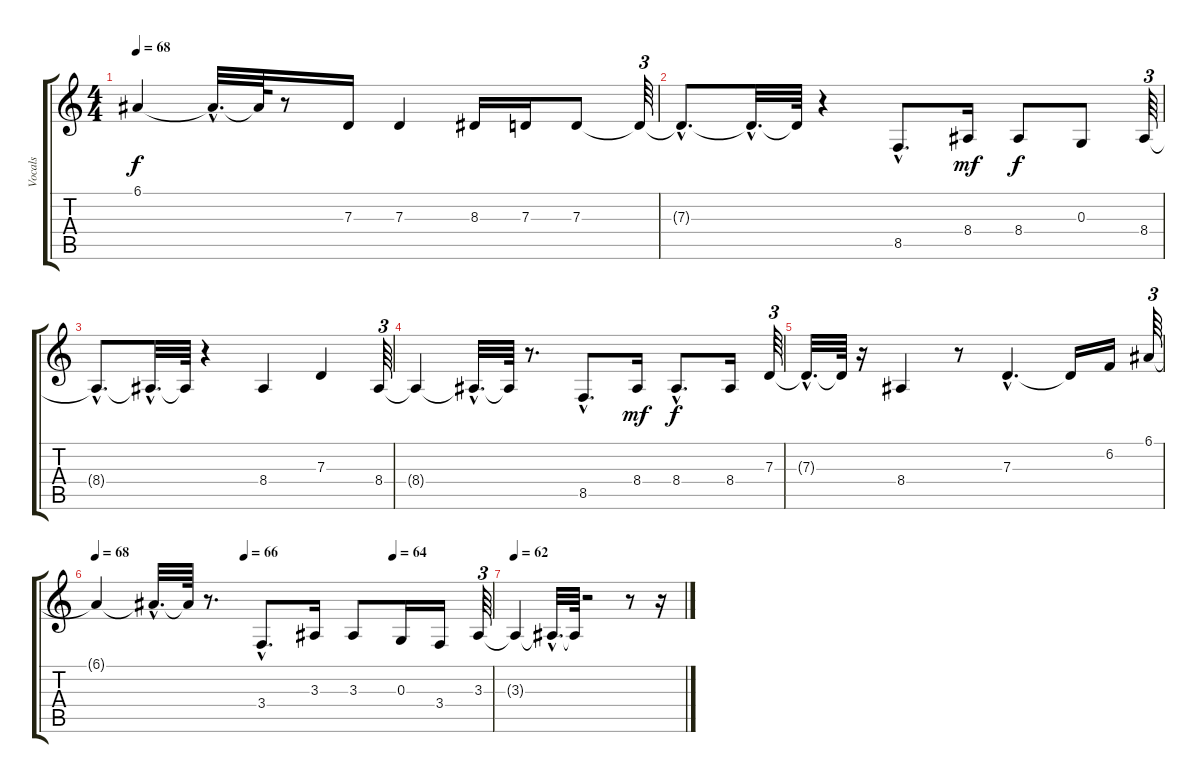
\track ("Vocals" "Vocals") {instrument tenorsax}
\staff {score tabs}
\tuning (E4 B3 G3 D3 A2 E2) {hide}
\ts (4 4)
\tempo 68
\clef g2
\ks c
6.1{t}.4{dy f} 6.1{hac t}.32{d} 6.1{t}.64 r.8 7.3.16 7.3.4 8.3.16 7.3.16 7.3.8 7.3{t}.64{tu (3 2)} |
7.3{hac t}.8{d} 7.3{hac t}.32{d} 7.3{t}.64 r.4 8.5{hac}.8{d} 8.4.16{dy mf} 8.4.8{dy f} 0.3.8 8.4.64{tu (3 2)} |
8.4{hac t}.8{d} 8.4{hac t}.32{d} 8.4{t}.64 r.4 8.4.4 7.3.4 8.4.64{tu (3 2)} |
8.4{t}.4 8.4{hac t}.32{d} 8.4{t}.64 r.8{d} 8.5{hac}.8{d} 8.4.16{dy mf} 8.4{hac}.8{d dy f} 8.4.16 7.3.64{tu (3 2)} |
7.3{hac t}.32{d} 7.3{t}.64 r.16 8.4.4 r.8 7.3{hac}.4{d} 7.3{t}.16 6.2.16 6.1.64{tu (3 2)} |
\tempo 68
\tempo (66 0.375)
\tempo (64 0.75)
6.1{t}.4 6.1{hac t}.32{d} 6.1{t}.64 r.8{d} 3.4{hac}.8{d} 3.3.16 3.3.8 0.3.16 3.4.16 3.3.64{tu (3 2)} |
\tempo 62
3.3{t}.4 3.3{hac t}.32{d} 3.3{t}.64 r.2 r.8 r.16
